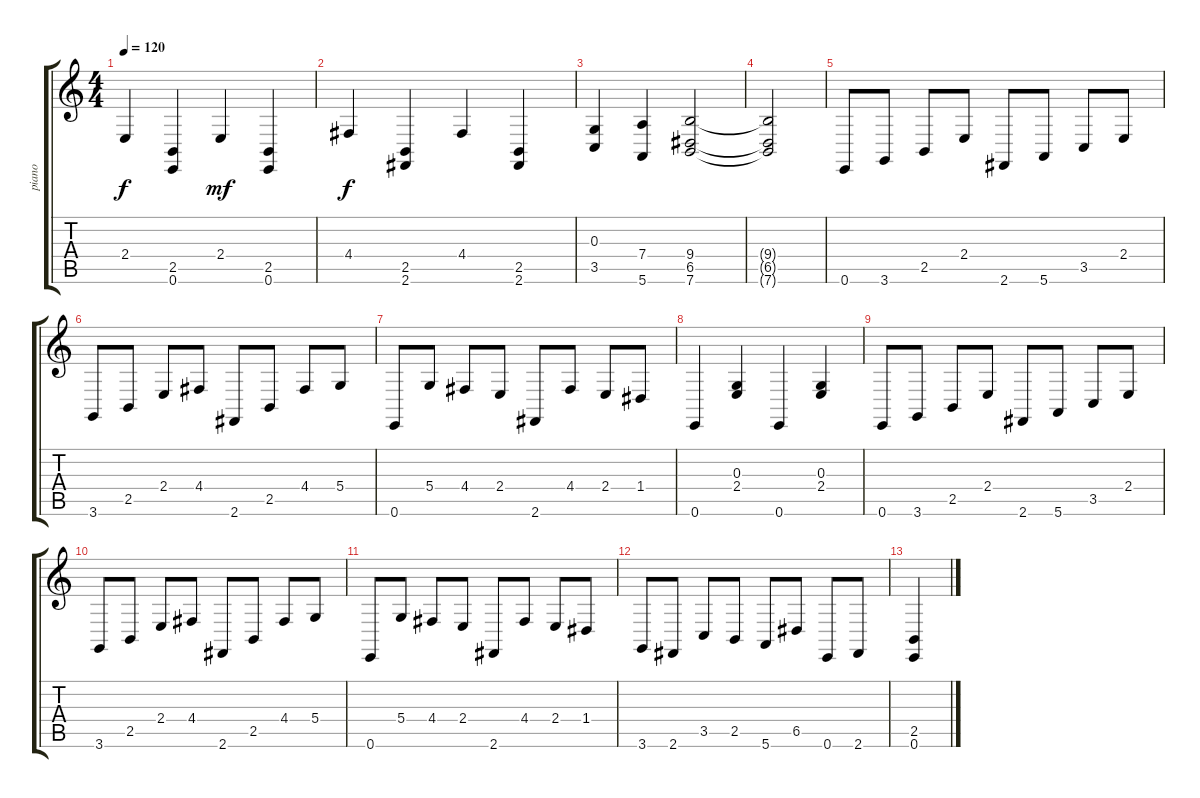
\track ("piano" "piano") {instrument brightacousticpiano}
\staff {score tabs}
\tuning (E4 B3 G3 D3 A2 E2) {hide}
\ts (4 4)
\tempo 120
\clef g2
\ks c
2.4.4{dy f} (2.5 0.6).4 2.4.4{dy mf} (2.5 0.6).4 |
4.4.4{dy f} (2.5 2.6).4 4.4.4 (2.5 2.6).4 |
(0.3 3.5).4 (7.4 5.6).4 (9.4 6.5 7.6).2 |
(9.4{t} 6.5{t} 7.6{t}).2 |
0.6.8 3.6.8 2.5.8 2.4.8 2.6.8 5.6.8 3.5.8 2.4.8 |
3.6.8 2.5.8 2.4.8 4.4.8 2.6.8 2.5.8 4.4.8 5.4.8 |
0.6.8 5.4.8 4.4.8 2.4.8 2.6.8 4.4.8 2.4.8 1.4.8 |
0.6.4 (0.3 2.4).4 0.6.4 (0.3 2.4).4 |
0.6.8 3.6.8 2.5.8 2.4.8 2.6.8 5.6.8 3.5.8 2.4.8 |
3.6.8 2.5.8 2.4.8 4.4.8 2.6.8 2.5.8 4.4.8 5.4.8 |
0.6.8 5.4.8 4.4.8 2.4.8 2.6.8 4.4.8 2.4.8 1.4.8 |
3.6.8 2.6.8 3.5.8 2.5.8 5.6.8 6.5.8 0.6.8 2.6.8 |
(2.5 0.6).4
